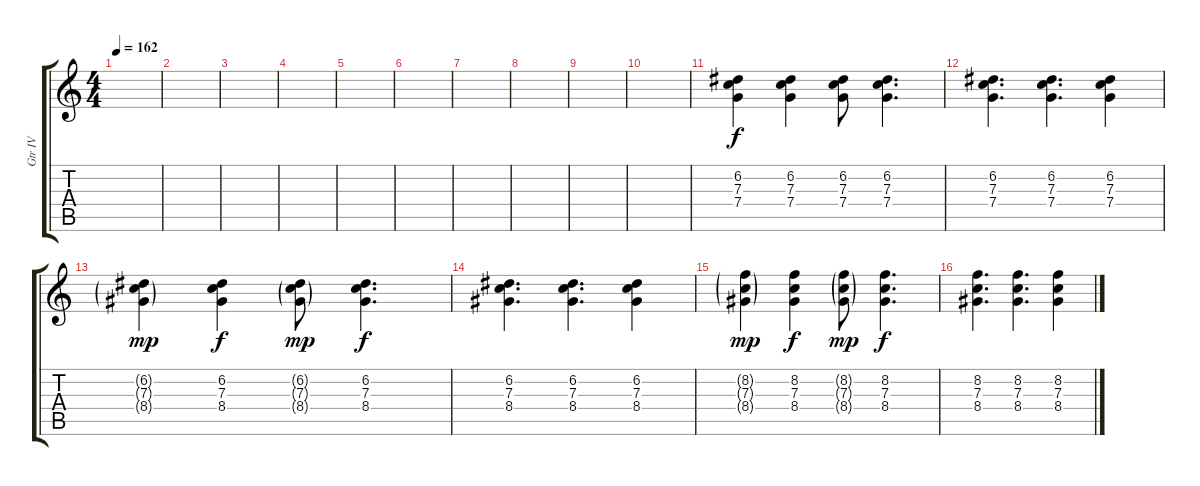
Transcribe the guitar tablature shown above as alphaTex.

\track ("Gtr IV" "Gtr IV") {instrument distortionguitar}
\staff {score tabs}
\tuning (D4 A3 F3 C3 G2 C2) {hide}
\ts (4 4)
\tempo 162
\clef g2
\ks c
|
|
|
|
|
|
|
|
|
|
(6.2 7.3 7.4).4{volume 8 balance 11} (6.2 7.3 7.4).4 (6.2 7.3 7.4).8 (6.2 7.3 7.4).4{d} |
(6.2 7.3 7.4).4{d} (6.2 7.3 7.4).4{d} (6.2 7.3 7.4).4 |
(6.2{g} 7.3{g} 8.4{g}).4{dy mp} (6.2 7.3 8.4).4{dy f} (6.2{g} 7.3{g} 8.4{g}).8{dy mp} (6.2 7.3 8.4).4{d dy f} |
(6.2 7.3 8.4).4{d} (6.2 7.3 8.4).4{d} (6.2 7.3 8.4).4 |
(8.2{g} 7.3{g} 8.4{g}).4{dy mp} (8.2 7.3 8.4).4{dy f} (8.2{g} 7.3{g} 8.4{g}).8{dy mp} (8.2 7.3 8.4).4{d dy f} |
(8.2 7.3 8.4).4{d} (8.2 7.3 8.4).4{d} (8.2 7.3 8.4).4
